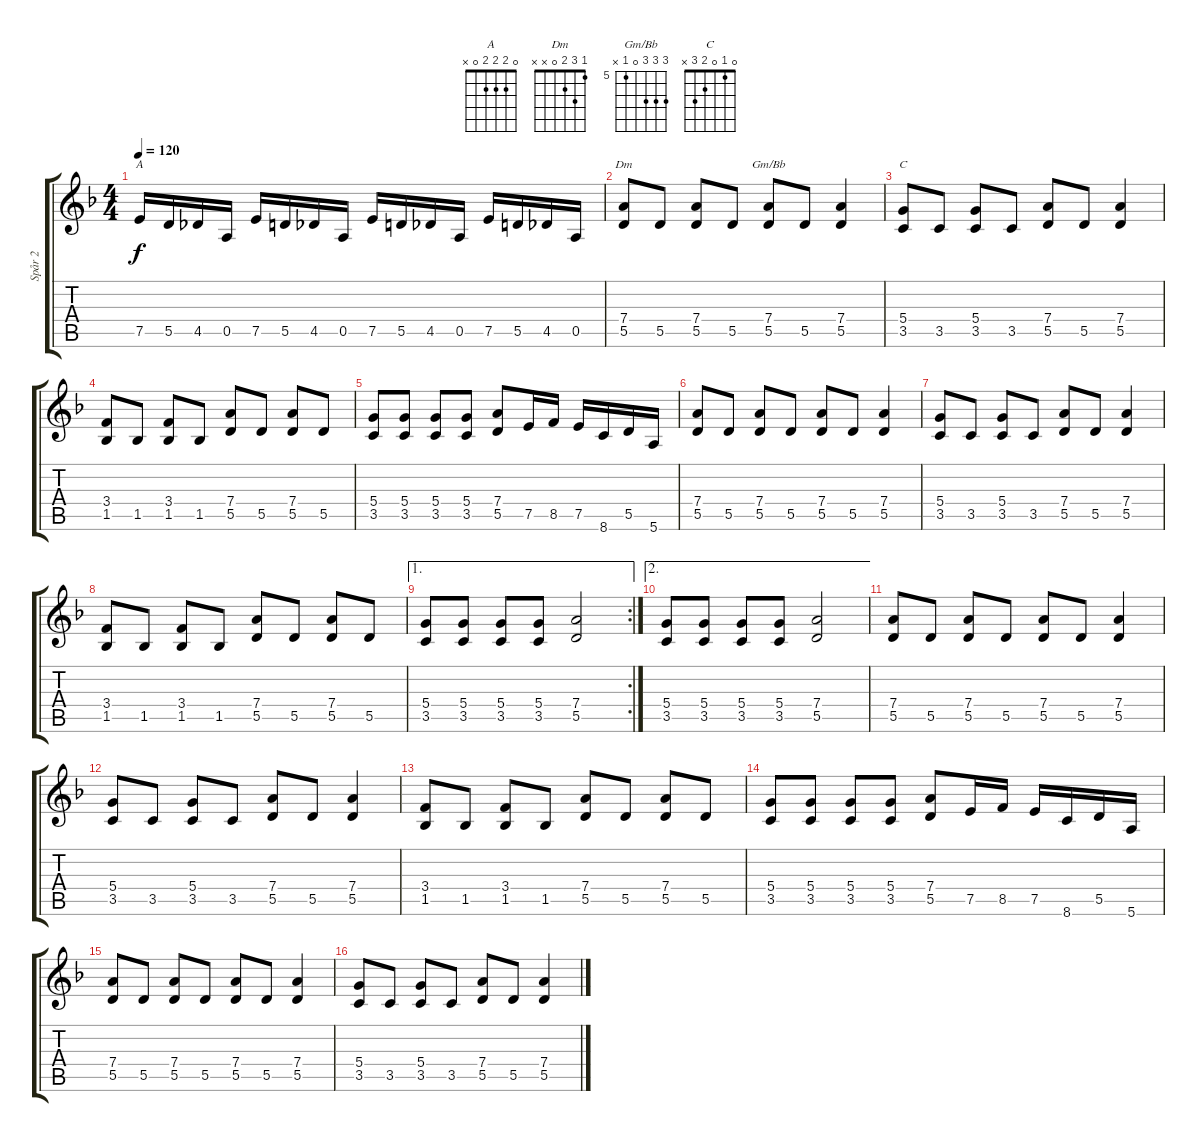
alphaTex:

\track ("Spår 2" "Spår 2") {instrument distortionguitar}
\staff {score tabs}
\tuning (E4 B3 G3 D3 A2 E2) {hide}
\chord ("A" 0 2 2 2 0 x)
\chord ("Dm" 1 3 2 0 x x)
\chord ("Gm/Bb" 7 7 7 0 5 x) {firstfret 5}
\chord ("C" 0 1 0 2 3 x)
\ts (4 4)
\tempo 120
\clef g2
\ks dminor
7.5.16{ch "A" dy f} 5.5.16 4.5.16 0.5.16 7.5.16 5.5.16 4.5.16 0.5.16 7.5.16 5.5.16 4.5.16 0.5.16 7.5.16 5.5.16 4.5.16 0.5.16 |
(7.4 5.5).8{ch "Dm"} 5.5.8 (7.4 5.5).8 5.5.8 (7.4 5.5).8{ch "Gm/Bb"} 5.5.8 (7.4 5.5).4 |
(5.4 3.5).8{ch "C"} 3.5.8 (5.4 3.5).8 3.5.8 (7.4 5.5).8 5.5.8 (7.4 5.5).4 |
(3.4 1.5).8 1.5.8 (3.4 1.5).8 1.5.8 (7.4 5.5).8 5.5.8 (7.4 5.5).8 5.5.8 |
(5.4 3.5).8 (5.4 3.5).8 (5.4 3.5).8 (5.4 3.5).8 (7.4 5.5).8 7.5.16 8.5.16 7.5.16 8.6.16 5.5.16 5.6.16 |
(7.4 5.5).8 5.5.8 (7.4 5.5).8 5.5.8 (7.4 5.5).8 5.5.8 (7.4 5.5).4 |
(5.4 3.5).8 3.5.8 (5.4 3.5).8 3.5.8 (7.4 5.5).8 5.5.8 (7.4 5.5).4 |
(3.4 1.5).8 1.5.8 (3.4 1.5).8 1.5.8 (7.4 5.5).8 5.5.8 (7.4 5.5).8 5.5.8 |
\ae 1
\rc 2
(5.4 3.5).8 (5.4 3.5).8 (5.4 3.5).8 (5.4 3.5).8 (7.4 5.5).2 |
\ae 2
(5.4 3.5).8 (5.4 3.5).8 (5.4 3.5).8 (5.4 3.5).8 (7.4 5.5).2 |
(7.4 5.5).8 5.5.8 (7.4 5.5).8 5.5.8 (7.4 5.5).8 5.5.8 (7.4 5.5).4 |
(5.4 3.5).8 3.5.8 (5.4 3.5).8 3.5.8 (7.4 5.5).8 5.5.8 (7.4 5.5).4 |
(3.4 1.5).8 1.5.8 (3.4 1.5).8 1.5.8 (7.4 5.5).8 5.5.8 (7.4 5.5).8 5.5.8 |
(5.4 3.5).8 (5.4 3.5).8 (5.4 3.5).8 (5.4 3.5).8 (7.4 5.5).8 7.5.16 8.5.16 7.5.16 8.6.16 5.5.16 5.6.16 |
(7.4 5.5).8 5.5.8 (7.4 5.5).8 5.5.8 (7.4 5.5).8 5.5.8 (7.4 5.5).4 |
(5.4 3.5).8 3.5.8 (5.4 3.5).8 3.5.8 (7.4 5.5).8 5.5.8 (7.4 5.5).4
